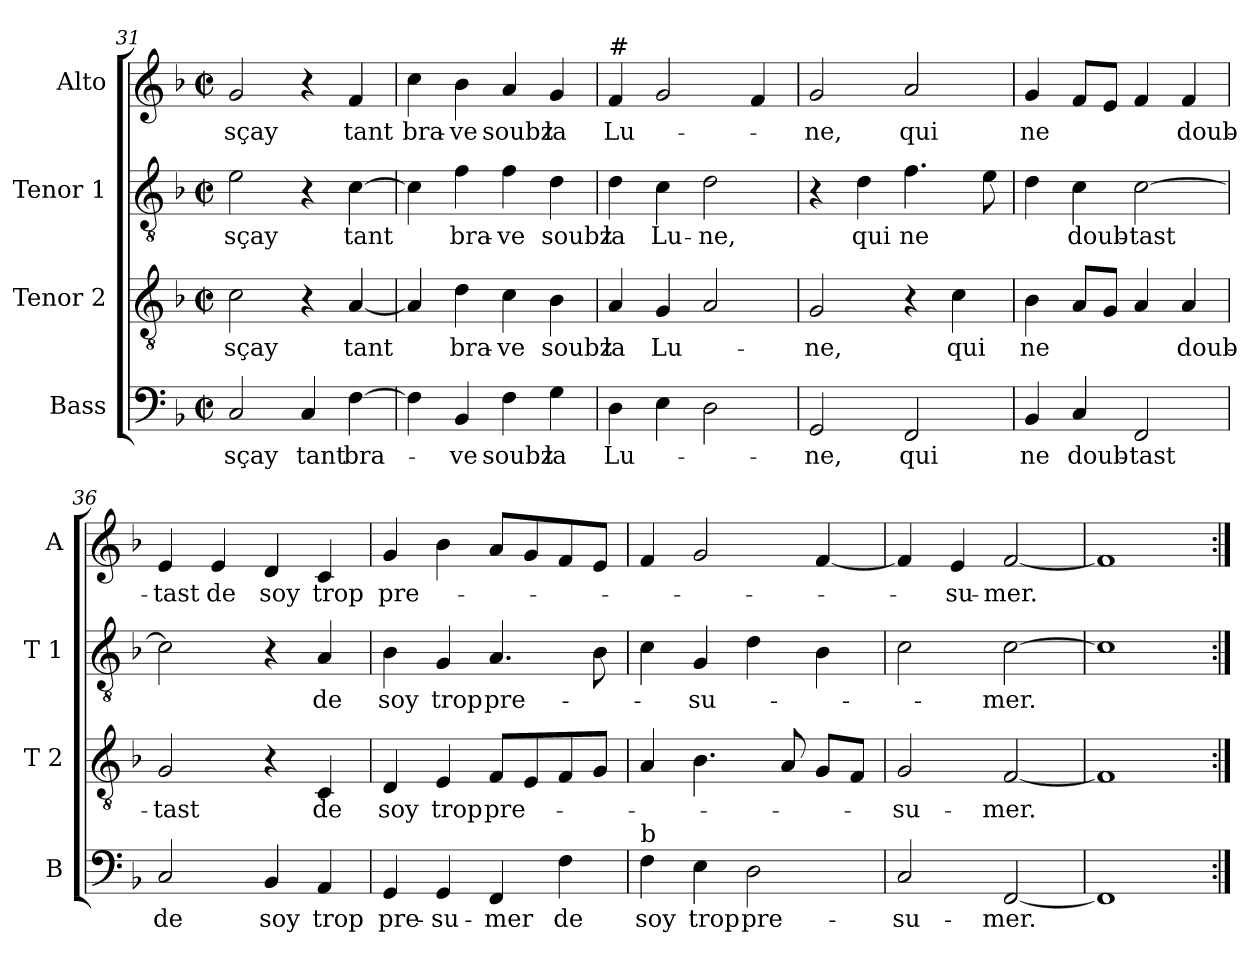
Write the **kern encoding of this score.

**kern	**text	**kern	**text	**kern	**text	**kern	**text
*part4	*part4	*part3	*part3	*part2	*part2	*part1	*part1
*staff4	*staff4	*staff3	*staff3	*staff2	*staff2	*staff1	*staff1
*I"Bass	*	*I"Tenor 2	*	*I"Tenor 1	*	*I"Alto	*
*I'B	*	*I'T 2	*	*I'T 1	*	*I'A	*
*clefF4	*	*clefGv2	*	*clefGv2	*	*clefG2	*
*k[b-]	*	*k[b-]	*	*k[b-]	*	*k[b-]	*
*F:	*	*F:	*	*F:	*	*F:	*
*M2/2	*	*M2/2	*	*M2/2	*	*M2/2	*
*met(c|)	*	*met(c|)	*	*met(c|)	*	*met(c|)	*
=31	=31	=31	=31	=31	=31	=31	=31
!	!LO:LY:b	!	!LO:LY:b	!	!LO:LY:b	!	!LO:LY:b
2C/	sçay	2c\	sçay	2e\	sçay	2g/	sçay
!	!LO:LY:b	!	!	!	!	!	!
4C/	tant	4r	.	4r	.	4r	.
!	!LO:LY:b	!	!LO:LY:b	!	!LO:LY:b	!	!LO:LY:b
[4F\	bra-	[4A/	tant	[4c\	tant	4f/	tant
!!LO:LB:g=z
=32	=32	=32	=32	=32	=32	=32	=32
!	!	!	!	!	!	!	!LO:LY:b
4F\]	.	4A/]	.	4c\]	.	4cc\	bra-
!	!LO:LY:b	!	!LO:LY:b	!	!LO:LY:b	!	!LO:LY:b
4BB-/	-ve	4d\	bra-	4f\	bra-	4b-\	-ve
!	!LO:LY:b	!	!LO:LY:b	!	!LO:LY:b	!	!LO:LY:b
4F\	soubz	4c\	-ve	4f\	-ve	4a/	soubz
!	!LO:LY:b	!	!LO:LY:b	!	!LO:LY:b	!	!LO:LY:b
4G\	la	4B-\	soubz	4d\	soubz	4g/	la
=33	=33	=33	=33	=33	=33	=33	=33
!	!	!	!	!	!	!LO:TX:a:t=#	!
!	!LO:LY:b	!	!LO:LY:b	!	!LO:LY:b	!	!LO:LY:b
4D\	Lu-	4A/	la	4d\	la	4f/	Lu-
!	!	!	!LO:LY:b	!	!LO:LY:b	!	!
4E\	.	4G/	Lu-	4c\	Lu-	2g/	.
!	!	!	!	!	!LO:LY:b	!	!
2D\	.	2A/	.	2d\	-ne,	.	.
.	.	.	.	.	.	4f/	.
=34	=34	=34	=34	=34	=34	=34	=34
!	!LO:LY:b	!	!LO:LY:b	!	!	!	!LO:LY:b
2GG/	-ne,	2G/	-ne,	4r	.	2g/	-ne,
!	!	!	!	!	!LO:LY:b	!	!
.	.	.	.	4d\	qui	.	.
!	!LO:LY:b	!	!	!	!LO:LY:b	!	!LO:LY:b
2FF/	qui	4r	.	4.f\	ne	2a/	qui
!	!	!	!LO:LY:b	!	!	!	!
.	.	4c\	qui	.	.	.	.
.	.	.	.	8e\	.	.	.
=35	=35	=35	=35	=35	=35	=35	=35
!	!LO:LY:b	!	!LO:LY:b	!	!	!	!LO:LY:b
4BB-/	ne	4B-\	ne	4d\	.	4g/	ne
!	!LO:LY:b	!	!	!	!LO:LY:b	!	!
4C/	doub-	8A/L	.	4c\	doub-	8f/L	.
.	.	8G/J	.	.	.	8e/J	.
!	!LO:LY:b	!	!	!	!LO:LY:b	!	!
2FF/	-tast	4A/	.	[2c\	-tast	4f/	.
!	!	!	!LO:LY:b	!	!	!	!LO:LY:b
.	.	4A/	doub-	.	.	4f/	doub-
=36	=36	=36	=36	=36	=36	=36	=36
!	!LO:LY:b	!	!LO:LY:b	!	!	!	!LO:LY:b
2C/	de	2G/	-tast	2c\]	.	4e/	-tast
!	!	!	!	!	!	!	!LO:LY:b
.	.	.	.	.	.	4e/	de
!	!LO:LY:b	!	!	!	!	!	!LO:LY:b
4BB-/	soy	4r	.	4r	.	4d/	soy
!	!LO:LY:b	!	!LO:LY:b	!	!LO:LY:b	!	!LO:LY:b
4AA/	trop	4C/	de	4A/	de	4c/	trop
!!LO:LB:g=z
=37	=37	=37	=37	=37	=37	=37	=37
!	!LO:LY:b	!	!LO:LY:b	!	!LO:LY:b	!	!LO:LY:b
4GG/	pre-	4D/	soy	4B-\	soy	4g/	pre-
!	!LO:LY:b	!	!LO:LY:b	!	!LO:LY:b	!	!
4GG/	-su-	4E/	trop	4G/	trop	4b-\	.
!	!LO:LY:b	!	!LO:LY:b	!	!LO:LY:b	!	!
4FF/	-mer	8F/L	pre-	4.A/	pre-	8a/L	.
.	.	8E/	.	.	.	8g/	.
!	!LO:LY:b	!	!	!	!	!	!
4F\	de	8F/	.	.	.	8f/	.
.	.	8G/J	.	8B-\	.	8e/J	.
=38	=38	=38	=38	=38	=38	=38	=38
!LO:TX:a:t=b	!	!	!	!	!	!	!
!	!LO:LY:b	!	!	!	!	!	!
4F\	soy	4A/	.	4c\	.	4f/	.
!	!LO:LY:b	!	!	!	!LO:LY:b	!	!
4E\	trop	4.B-\	.	4G/	-su-	2g/	.
!	!LO:LY:b	!	!	!	!	!	!
2D\	pre-	.	.	4d\	.	.	.
.	.	8A/	.	.	.	.	.
.	.	8G/L	.	4B-\	.	[4f/	.
.	.	8F/J	.	.	.	.	.
=39	=39	=39	=39	=39	=39	=39	=39
!	!LO:LY:b	!	!LO:LY:b	!	!	!	!
2C/	-su-	2G/	-su-	2c\	.	4f/]	.
!	!	!	!	!	!	!	!LO:LY:b
.	.	.	.	.	.	4e/	-su-
!	!LO:LY:b	!	!LO:LY:b	!	!LO:LY:b	!	!LO:LY:b
[2FF/	-mer.	[2F/	-mer.	[2c\	-mer.	[2f/	-mer.
=40	=40	=40	=40	=40	=40	=40	=40
1FF]	.	1F]	.	1c]	.	1f]	.
=:|!	=:|!	=:|!	=:|!	=:|!	=:|!	=:|!	=:|!
*-	*-	*-	*-	*-	*-	*-	*-
